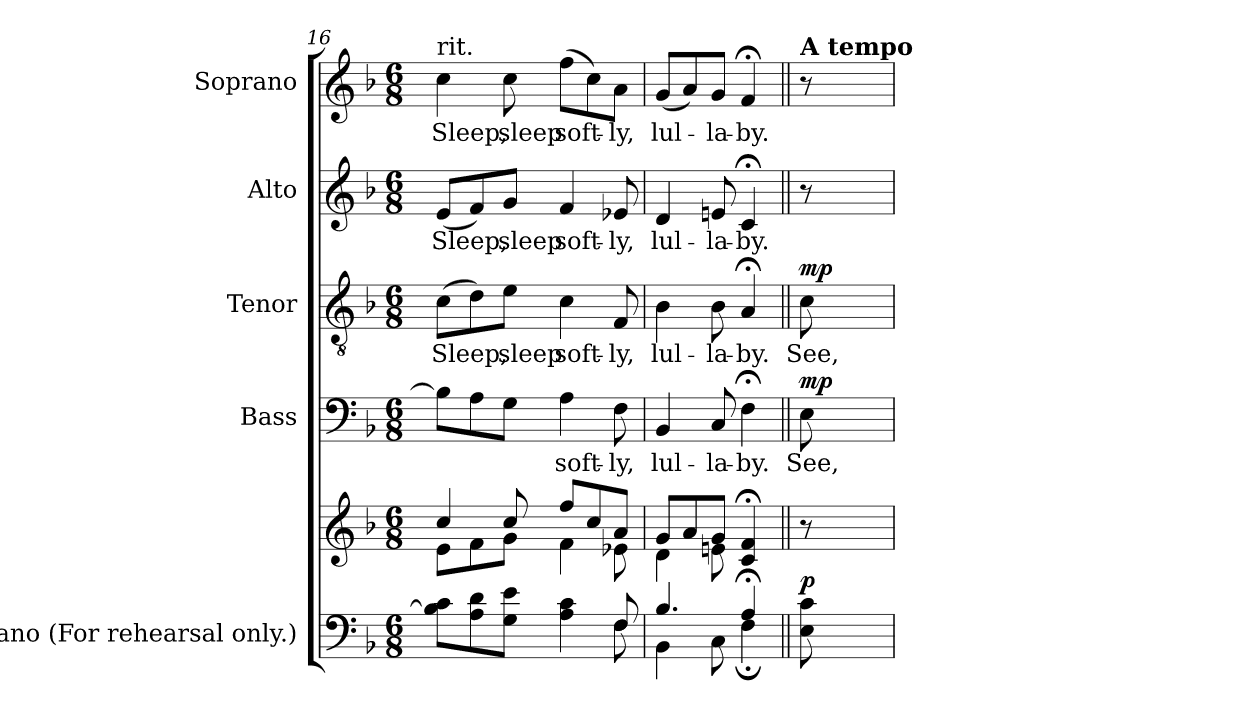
**kern	**kern	**dynam	**kern	**text	**dynam	**kern	**text	**dynam	**kern	**text	**kern	**text
*part5	*part5	*part5	*part4	*part4	*part4	*part3	*part3	*part3	*part2	*part2	*part1	*part1
*staff6	*staff5	*staff5/6	*staff4	*staff4	*staff4	*staff3	*staff3	*staff3	*staff2	*staff2	*staff1	*staff1
*I"Piano (For  rehearsal only.)	*	*	*I"Bass	*	*	*I"Tenor	*	*	*I"Alto	*	*I"Soprano	*
*I'Pno.	*	*	*I'B.	*	*	*I'T.	*	*	*I'A.	*	*I'S.	*
*clefF4	*clefG2	*	*clefF4	*	*	*clefGv2	*	*	*clefG2	*	*clefG2	*
*	*	*	*	*	*	*ITrd7c12	*	*	*	*	*	*
*k[b-]	*k[b-]	*	*k[b-]	*	*	*k[b-]	*	*	*k[b-]	*	*k[b-]	*
*F:	*F:	*	*F:	*	*	*F:	*	*	*F:	*	*F:	*
*M6/8	*M6/8	*	*M6/8	*	*	*M6/8	*	*	*M6/8	*	*M6/8	*
=16	=16	=16	=16	=16	=16	=16	=16	=16	=16	=16	=16	=16
*^	*^	*	*	*	*	*	*	*	*	*	*	*
!	!	!	!	!	!	!	!	!	!LO:LY:b:color=#000000	!	!	!	!	!
!	!	!	!	!	!	!	!	!	!	!	!	!LO:LY:b:color=#000000	!	!
!	!	!	!	!	!	!	!	!	!	!	!	!	!LO:TX:t=rit.	!
!	!	!	!	!	!	!	!	!	!	!	!	!	!	!LO:LY:b:color=#000000
8B-i\] 8ciL	8ryy	4cci/	8ei\L	.	8B-i\L]	.	.	(8Ci\L	Sleep,	.	(8ei/L	Sleep,	4cci\	Sleep,
*v	*v	*	*	*	*	*	*	*	*	*	*	*	*	*
8Ai\ 8di	.	8fi\	.	8Ai\	.	.	8Di\)	.	.	8fi/)	.	.	.
!	!	!	!	!	!	!	!	!LO:LY:b:color=#000000	!	!	!	!	!
!	!	!	!	!	!	!	!	!	!	!	!LO:LY:b:color=#000000	!	!
!	!	!	!	!	!	!	!	!	!	!	!	!	!LO:LY:b:color=#000000
8Gi\ 8eiJ	8cci/	8gi\J	.	8Gi\J	.	.	8Ei\J	sleep	.	8gi/J	sleep	8cci\	sleep
!	!	!	!	!	!LO:LY:b:color=#000000	!	!	!	!	!	!	!	!
!	!	!	!	!	!	!	!	!LO:LY:b:color=#000000	!	!	!	!	!
!	!	!	!	!	!	!	!	!	!	!	!LO:LY:b:color=#000000	!	!
!	!	!	!	!	!	!	!	!	!	!	!	!	!LO:LY:b:color=#000000
4Ai\ 4ci	8ffi/L	4fi\	.	4Ai\	soft-	.	4Ci\	soft-	.	4fi/	soft-	(8ffi\L	soft-
.	8cci/	.	.	.	.	.	.	.	.	.	.	8cci\)	.
*^	*	*	*	*	*	*	*	*	*	*	*	*	*
!	!	!	!	!	!	!LO:LY:b:color=#000000	!	!	!	!	!	!	!	!
!	!	!	!	!	!	!	!	!	!LO:LY:b:color=#000000	!	!	!	!	!
!	!	!	!	!	!	!	!	!	!	!	!	!LO:LY:b:color=#000000	!	!
!	!	!	!	!	!	!	!	!	!	!	!	!	!	!LO:LY:b:color=#000000
8Fi\	8Fi/	8ai/J	8e-Xi\	.	8Fi\	-ly,	.	8FFi/	-ly,	.	8e-Xi/	-ly,	8ai\J	-ly,
=17	=17	=17	=17	=17	=17	=17	=17	=17	=17	=17	=17	=17	=17	=17
!	!	!	!	!	!	!LO:LY:b:color=#000000	!	!	!	!	!	!	!	!
!	!	!	!	!	!	!	!	!	!LO:LY:b:color=#000000	!	!	!	!	!
!	!	!	!	!	!	!	!	!	!	!	!	!LO:LY:b:color=#000000	!	!
!	!	!	!	!	!	!	!	!	!	!	!	!	!	!LO:LY:b:color=#000000
4.B-i/	4BB-i\	8gi/L	4di\	.	4BB-i/	lul-	.	4BB-i\	lul-	.	4di/	lul-	(8gi/L	lul-
.	.	8ai/	.	.	.	.	.	.	.	.	.	.	8ai/)	.
!	!	!	!	!	!	!LO:LY:b:color=#000000	!	!	!	!	!	!	!	!
!	!	!	!	!	!	!	!	!	!LO:LY:b:color=#000000	!	!	!	!	!
!	!	!	!	!	!	!	!	!	!	!	!	!LO:LY:b:color=#000000	!	!
!	!	!	!	!	!	!	!	!	!	!	!	!	!	!LO:LY:b:color=#000000
.	8Ci\	8gi/J	8eni\	.	8Ci/	-la-	.	8BB-i\	-la-	.	8eni/	-la-	8gi/J	-la-
!	!	!	!	!	!	!LO:LY:b:color=#000000	!	!	!	!	!	!	!	!
!	!	!	!	!	!	!	!	!	!LO:LY:b:color=#000000	!	!	!	!	!
!	!	!	!	!	!	!	!	!	!	!	!	!LO:LY:b:color=#000000	!	!
!	!	!	!	!	!	!	!	!	!	!	!	!	!	!LO:LY:b:color=#000000
4A;i/	4F;i\	4ci/; 4fi;	4ryy	.	4F;i\	-by.	.	4AA;i/	-by.	.	4c;i/	-by.	4f;i/	-by.
*v	*v	*	*	*	*	*	*	*	*	*	*	*	*	*
*	*v	*v	*	*	*	*	*	*	*	*	*	*	*
!!LO:PB:g=z
=18||	=18||	=18||	=18||	=18||	=18||	=18||	=18||	=18||	=18||	=18||	=18||	=18||
*^	*^	*	*	*	*	*	*	*	*	*	*	*
!	!	!	!	!	!	!LO:LY:b:color=#000000	!	!	!	!	!	!	!	!
*v	*v	*	*	*	*	*	*	*	*	*	*	*	*	*
*	*v	*v	*	*	*	*	*	*	*	*	*	*	*
*^	*^	*	*	*	*	*	*	*	*	*	*	*
!	!	!	!	!	!	!	!	!	!	!	!	!	!LO:TX:a:B:t=A tempo	!
!	!	!LO:TX:a:B:t=A tempo	!	!	!	!	!	!	!	!	!	!	!	!
!	!	!	!	!	!	!	!	!	!LO:LY:b:color=#000000	!	!	!	!	!
*v	*v	*	*	*	*	*	*	*	*	*	*	*	*	*
*	*v	*v	*	*	*	*	*	*	*	*	*	*	*
8Ei\ 8ci	8r	p	8Ei\	See,	mp	8Ci\	See,	mp	8r	.	8r	.
=	=	=	=	=	=	=	=	=	=	=	=	=
*-	*-	*-	*-	*-	*-	*-	*-	*-	*-	*-	*-	*-
